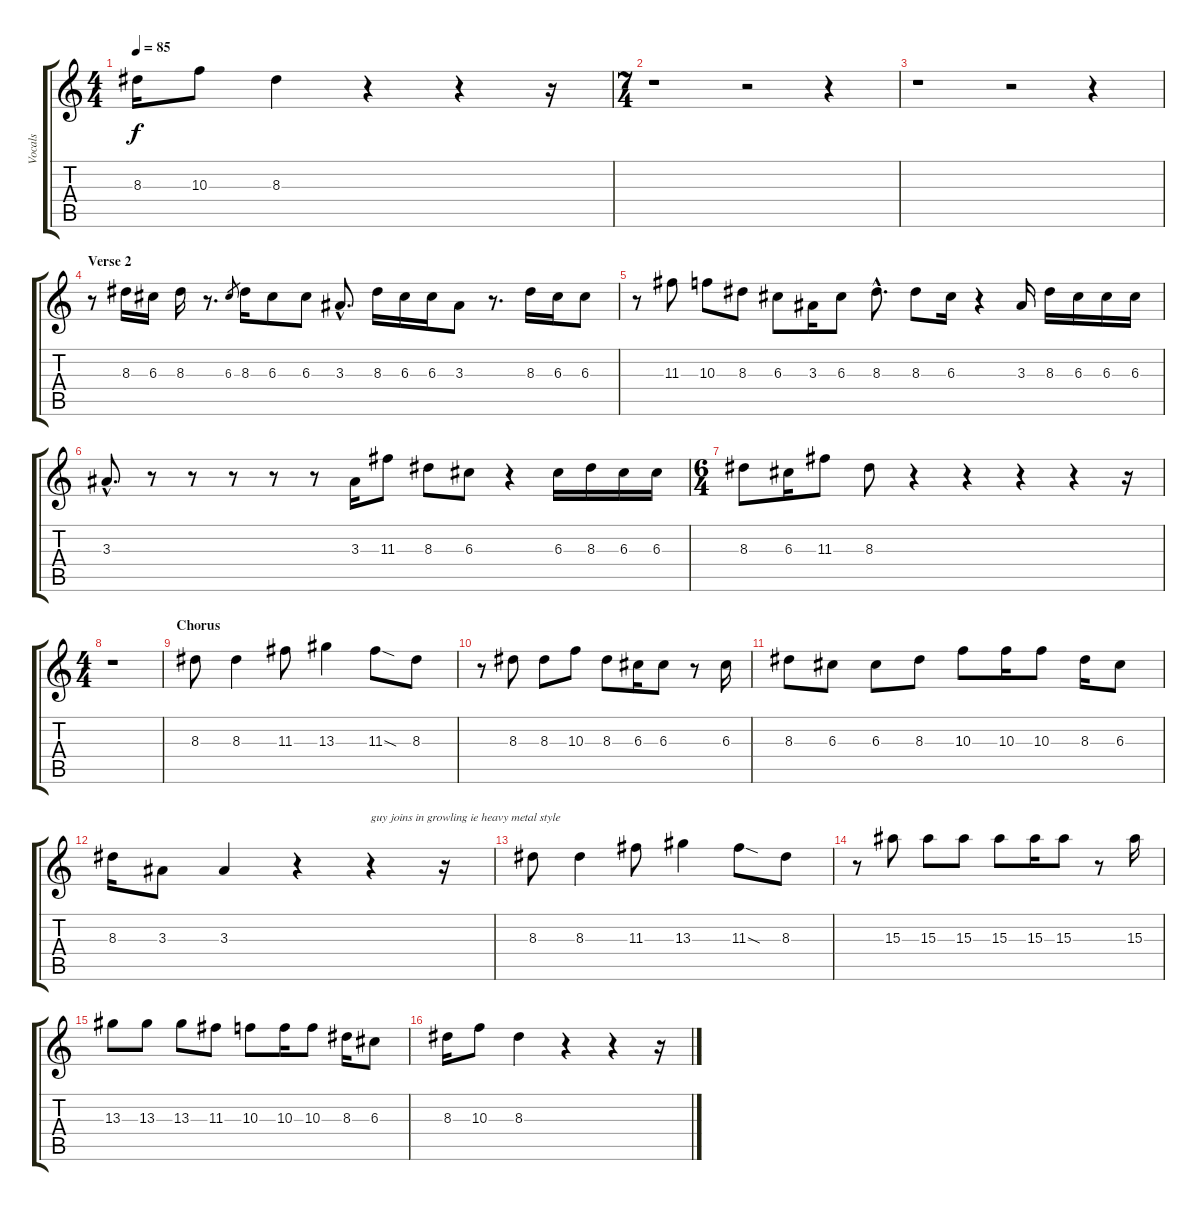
\track ("Vocals" "Vocals") {instrument acousticguitarnylon}
\staff {score tabs}
\tuning (E4 B3 G3 D3 A2 E2) {hide}
\ts (4 4)
\tempo 85
\clef g2
\ks c
8.3.16{dy f} 10.3.8 8.3.4 r.4 r.4 r.16 |
\ts (7 4)
r.1 r.2 r.4 |
r.1 r.2 r.4 |
\section ("" "Verse 2")
r.8 8.3.16 6.3.16 8.3.16 r.8{d} 6.3.8{gr} 8.3.16 6.3.8 6.3.8 3.3{hac}.8{d} 8.3.16 6.3.16 6.3.16 3.3.8 r.8{d} 8.3.16 6.3.16 6.3.8 |
r.8 11.3.8 10.3.8 8.3.8 6.3.8 3.3.16 6.3.8 8.3{hac}.8{d} 8.3.8 6.3.16 r.4 3.3.16 8.3.16 6.3.16 6.3.16 6.3.16 |
3.3{hac}.8{d} r.8 r.8 r.8 r.8 r.8 3.3.16 11.3.8 8.3.8 6.3.8 r.4 6.3.16 8.3.16 6.3.16 6.3.16 |
\ts (6 4)
8.3.8 6.3.16 11.3.8 8.3.8 r.4 r.4 r.4 r.4 r.16 |
\ts (4 4)
r.1 |
\section ("" "Chorus")
8.3.8 8.3.4 11.3.8 13.3.4 11.3{sod}.8 8.3.8 |
r.8 8.3.8 8.3.8 10.3.8 8.3.8 6.3.16 6.3.8 r.8 6.3.16 |
8.3.8 6.3.8 6.3.8 8.3.8 10.3.8 10.3.16 10.3.8 8.3.16 6.3.8 |
8.3.16 3.3.8 3.3.4 r.4 r.4{txt "guy joins in growling ie heavy metal style"} r.16 |
8.3.8 8.3.4 11.3.8 13.3.4 11.3{sod}.8 8.3.8 |
r.8 15.3.8 15.3.8 15.3.8 15.3.8 15.3.16 15.3.8 r.8 15.3.16 |
13.3.8 13.3.8 13.3.8 11.3.8 10.3.8 10.3.16 10.3.8 8.3.16 6.3.8 |
8.3.16 10.3.8 8.3.4 r.4 r.4 r.16
